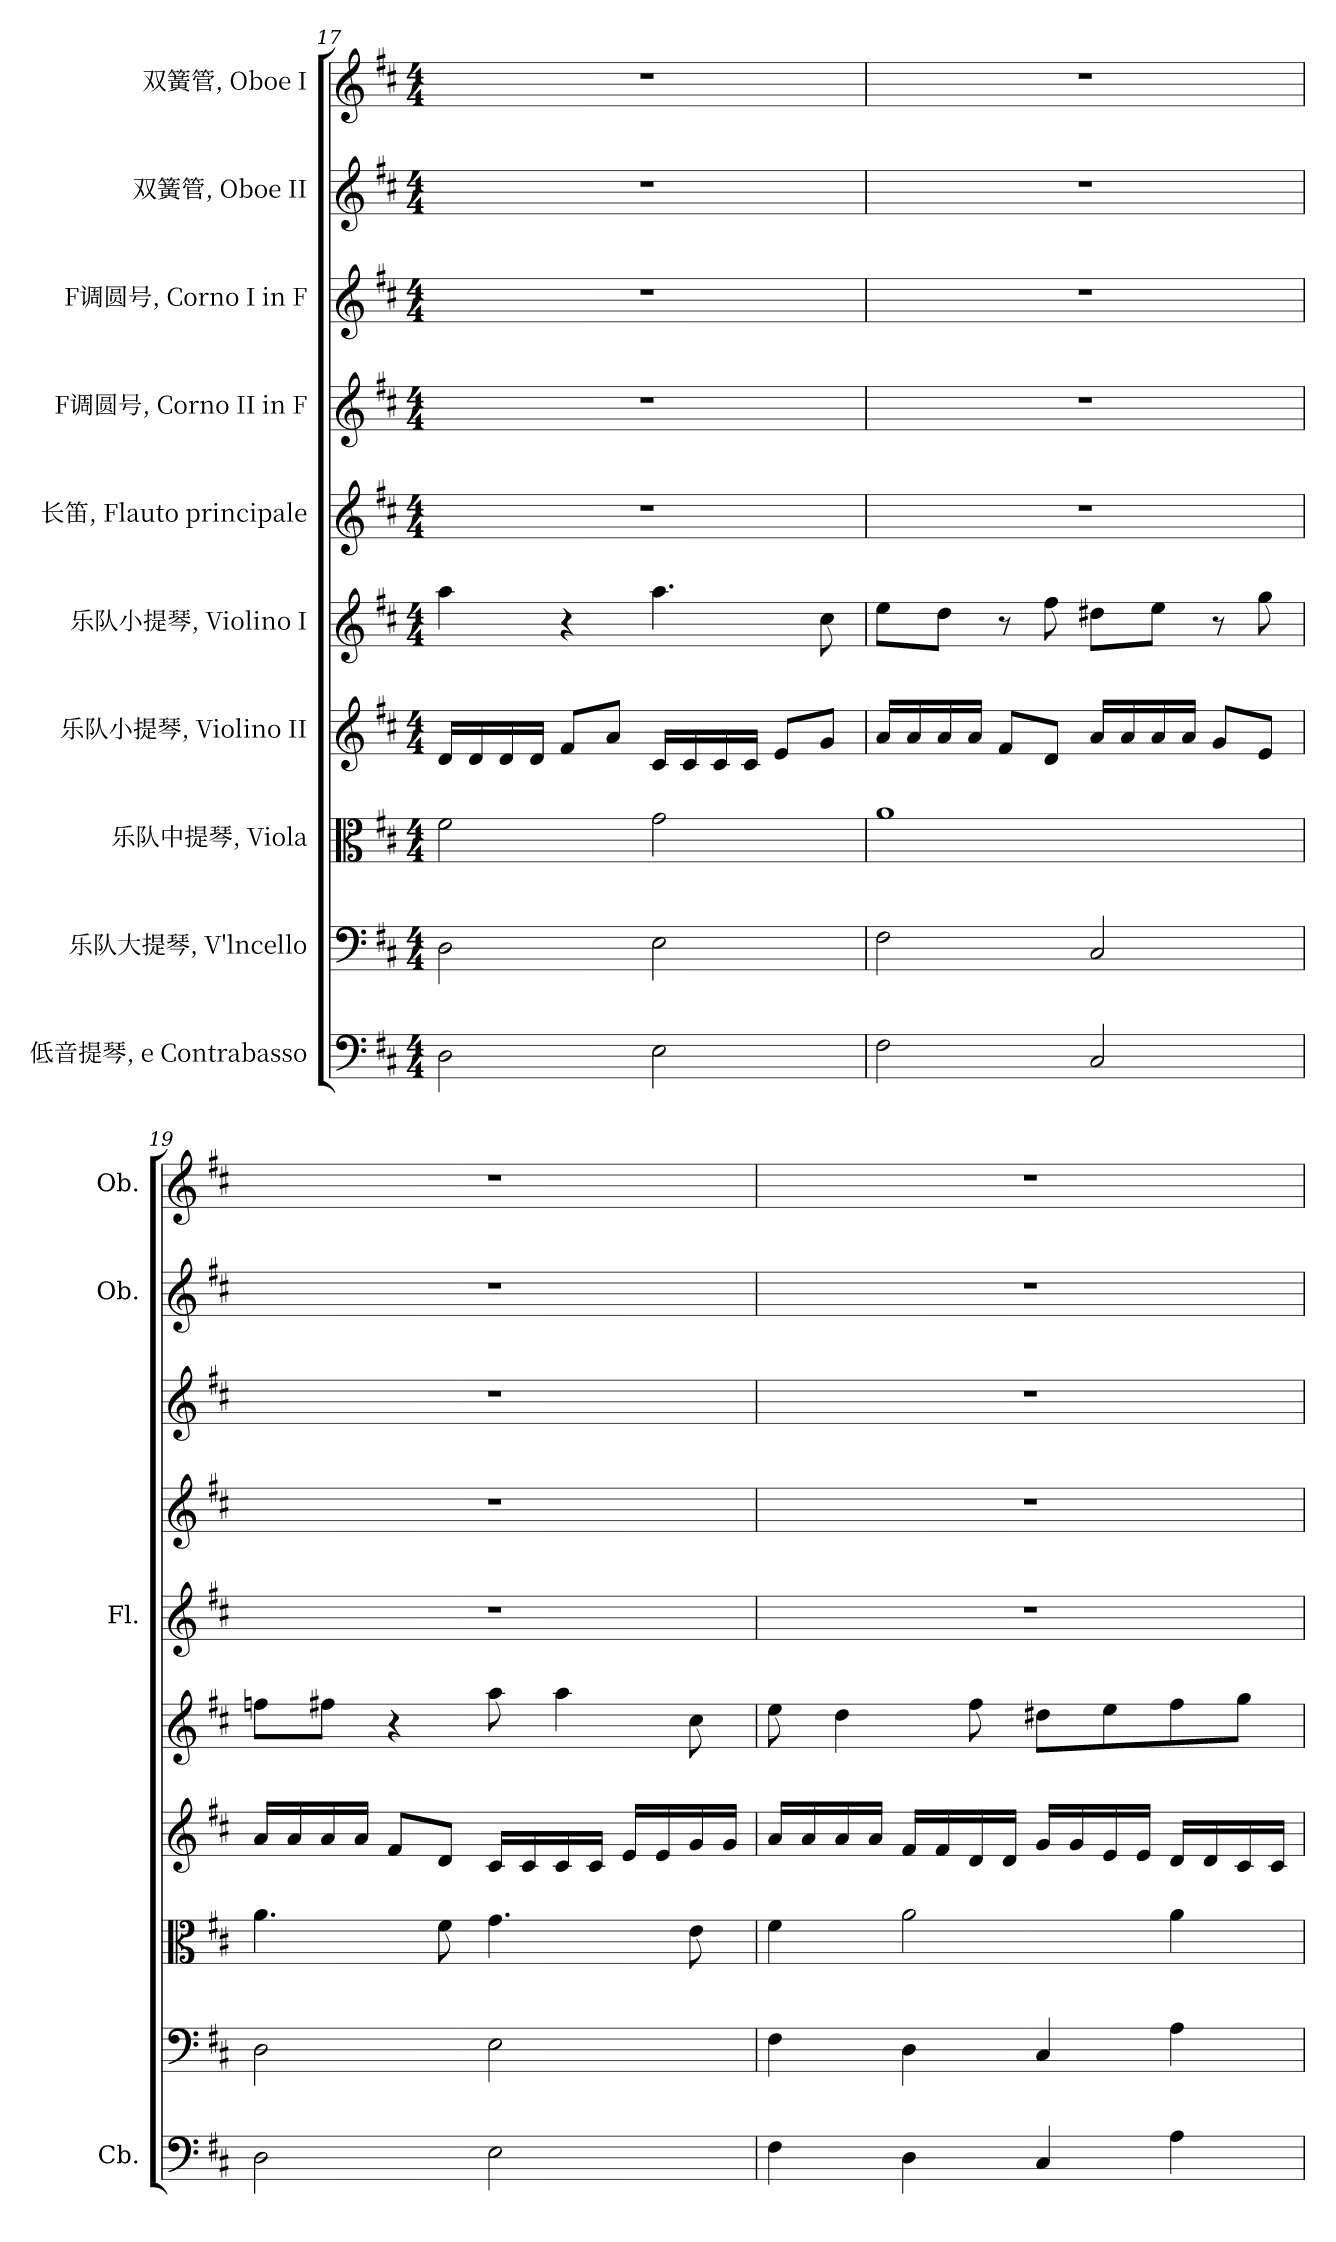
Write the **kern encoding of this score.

**kern	**kern	**kern	**kern	**kern	**kern	**kern	**kern	**kern	**kern
*part10	*part9	*part8	*part7	*part6	*part5	*part4	*part3	*part2	*part1
*staff10	*staff9	*staff8	*staff7	*staff6	*staff5	*staff4	*staff3	*staff2	*staff1
*I"低音提琴, e Contrabasso	*I"乐队大提琴, V'lncello	*I"乐队中提琴, Viola	*I"乐队小提琴, Violino II	*I"乐队小提琴, Violino I	*I"长笛, Flauto principale	*I"F调圆号, Corno II in F	*I"F调圆号, Corno I in F	*I"双簧管, Oboe II	*I"双簧管, Oboe I
*I'Cb.	*	*	*	*	*I'Fl.	*	*	*I'Ob.	*I'Ob.
*clefF4	*clefF4	*clefC3	*clefG2	*clefG2	*clefG2	*clefG2	*clefG2	*clefG2	*clefG2
*ITrd7c12	*	*	*	*	*	*ITrd4c7	*ITrd4c7	*	*
*k[f#c#]	*k[f#c#]	*k[f#c#]	*k[f#c#]	*k[f#c#]	*k[f#c#]	*k[f#]	*k[f#]	*k[f#c#]	*k[f#c#]
*M4/4	*M4/4	*M4/4	*M4/4	*M4/4	*M4/4	*M4/4	*M4/4	*M4/4	*M4/4
=17	=17	=17	=17	=17	=17	=17	=17	=17	=17
2DD\	2D\	2f#\	16d/LL	4aa\	1r	1r	1r	1r	1r
.	.	.	16d/	.	.	.	.	.	.
.	.	.	16d/	.	.	.	.	.	.
.	.	.	16d/JJ	.	.	.	.	.	.
.	.	.	8f#/L	4r	.	.	.	.	.
.	.	.	8a/J	.	.	.	.	.	.
2EE\	2E\	2g\	16c#/LL	4.aa\	.	.	.	.	.
.	.	.	16c#/	.	.	.	.	.	.
.	.	.	16c#/	.	.	.	.	.	.
.	.	.	16c#/JJ	.	.	.	.	.	.
.	.	.	8e/L	.	.	.	.	.	.
.	.	.	8g/J	8cc#\	.	.	.	.	.
!!LO:PB:g=z
=18	=18	=18	=18	=18	=18	=18	=18	=18	=18
2FF#\	2F#\	1a	16a/LL	8ee\L	1r	1r	1r	1r	1r
.	.	.	16a/	.	.	.	.	.	.
.	.	.	16a/	8dd\J	.	.	.	.	.
.	.	.	16a/JJ	.	.	.	.	.	.
.	.	.	8f#/L	8r	.	.	.	.	.
.	.	.	8d/J	8ff#\	.	.	.	.	.
2CC#/	2C#/	.	16a/LL	8dd#X\L	.	.	.	.	.
.	.	.	16a/	.	.	.	.	.	.
.	.	.	16a/	8ee\J	.	.	.	.	.
.	.	.	16a/JJ	.	.	.	.	.	.
.	.	.	8g/L	8r	.	.	.	.	.
.	.	.	8e/J	8gg\	.	.	.	.	.
=19	=19	=19	=19	=19	=19	=19	=19	=19	=19
2DD\	2D\	4.a\	16a/LL	8ffn\L	1r	1r	1r	1r	1r
.	.	.	16a/	.	.	.	.	.	.
.	.	.	16a/	8ff#X\J	.	.	.	.	.
.	.	.	16a/JJ	.	.	.	.	.	.
.	.	.	8f#/L	4r	.	.	.	.	.
.	.	8f#\	8d/J	.	.	.	.	.	.
2EE\	2E\	4.g\	16c#/LL	8aa\	.	.	.	.	.
.	.	.	16c#/	.	.	.	.	.	.
.	.	.	16c#/	4aa\	.	.	.	.	.
.	.	.	16c#/JJ	.	.	.	.	.	.
.	.	.	16e/LL	.	.	.	.	.	.
.	.	.	16e/	.	.	.	.	.	.
.	.	8e\	16g/	8cc#\	.	.	.	.	.
.	.	.	16g/JJ	.	.	.	.	.	.
!!LO:PB:g=z
=20	=20	=20	=20	=20	=20	=20	=20	=20	=20
4FF#\	4F#\	4f#\	16a/LL	8ee\	1r	1r	1r	1r	1r
.	.	.	16a/	.	.	.	.	.	.
.	.	.	16a/	4dd\	.	.	.	.	.
.	.	.	16a/JJ	.	.	.	.	.	.
4DD\	4D\	2a\	16f#/LL	.	.	.	.	.	.
.	.	.	16f#/	.	.	.	.	.	.
.	.	.	16d/	8ff#\	.	.	.	.	.
.	.	.	16d/JJ	.	.	.	.	.	.
4CC#/	4C#/	.	16g/LL	8dd#X\L	.	.	.	.	.
.	.	.	16g/	.	.	.	.	.	.
.	.	.	16e/	8ee\	.	.	.	.	.
.	.	.	16e/JJ	.	.	.	.	.	.
4AA\	4A\	4a\	16d/LL	8ff#\	.	.	.	.	.
.	.	.	16d/	.	.	.	.	.	.
.	.	.	16c#/	8gg\J	.	.	.	.	.
.	.	.	16c#/JJ	.	.	.	.	.	.
=	=	=	=	=	=	=	=	=	=
*-	*-	*-	*-	*-	*-	*-	*-	*-	*-
